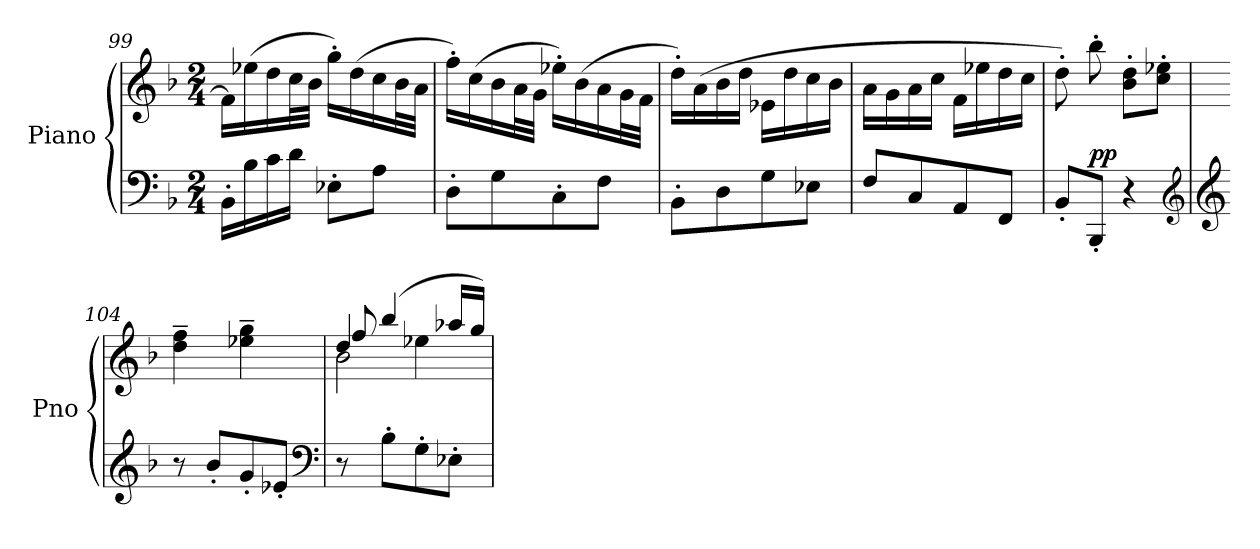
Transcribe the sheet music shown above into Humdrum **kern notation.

**kern	**kern	**dynam
*part1	*part1	*part1
*staff2	*staff1	*staff1/2
*I"Piano	*	*
*I'Pno	*	*
*clefF4	*clefG2	*
*k[b-]	*k[b-]	*
*F:	*F:	*
*M2/4	*M2/4	*
=99	=99	=99
16BB-'\LL	16f\LL]	.
16B-\	(16ee-X\	.
16c\	16dd\	.
16d\JJ	32cc\L	.
.	32b-\JJJ	.
8E-X'\L	16gg'\LL)	.
.	(16dd\	.
8A\J	16cc\	.
.	32b-\L	.
.	32a\JJJ	.
!!LO:LB:g=z
=100	=100	=100
8D'\L	16ff'\LL)	.
.	(16cc\	.
8G\	16b-\	.
.	32a\L	.
.	32g\JJJ	.
8C'\	16ee-X'\LL)	.
.	(16b-\	.
8F\J	16a\	.
.	32g\L	.
.	32f\JJJ	.
=101	=101	=101
8BB-'\L	16dd'\LL)	.
.	(16a\	.
8D\	16b-\	.
.	16dd\JJ	.
8G\	16e-X\LL	.
.	16dd\	.
8E-X\J	16cc\	.
.	16b-\JJ	.
=102	=102	=102
8F/L	16a\LL	.
.	16g\	.
8C/	16a\	.
.	16cc\JJ	.
8AA/	16f\LL	.
.	16ee-X\	.
8FF/J	16dd\	.
.	16cc\JJ	.
=103	=103	=103
8BB-'/L	8dd'\)	.
!	!	!LO:DY:a=2
8BBB-'/J	8bb-'\	pp
4r	8b-\' 8dd\'L	.
.	8cc\' 8ee-X\'J	.
*clefG2	*	*
!!LO:PB:g=z
=104	=104	=104
*clefG2	*	*
8r	4dd\~ 4ff\~	.
8b-'/L	.	.
8g'/	4ee-X\~ 4gg\~	.
8e-X'/J	.	.
*clefF4	*	*
=105	=105	=105
*	*^	*
*	*	*^	*
8r	4dd/	2b-\	8ff/	.
8B-'\L	.	.	(4bb-/	.
8G'\	4ee-X\	.	.	.
8E-X'\J	.	.	16aa-X/LL	.
.	.	.	16gg/JJ)	.
*	*v	*v	*v	*
=	=	=
*-	*-	*-
